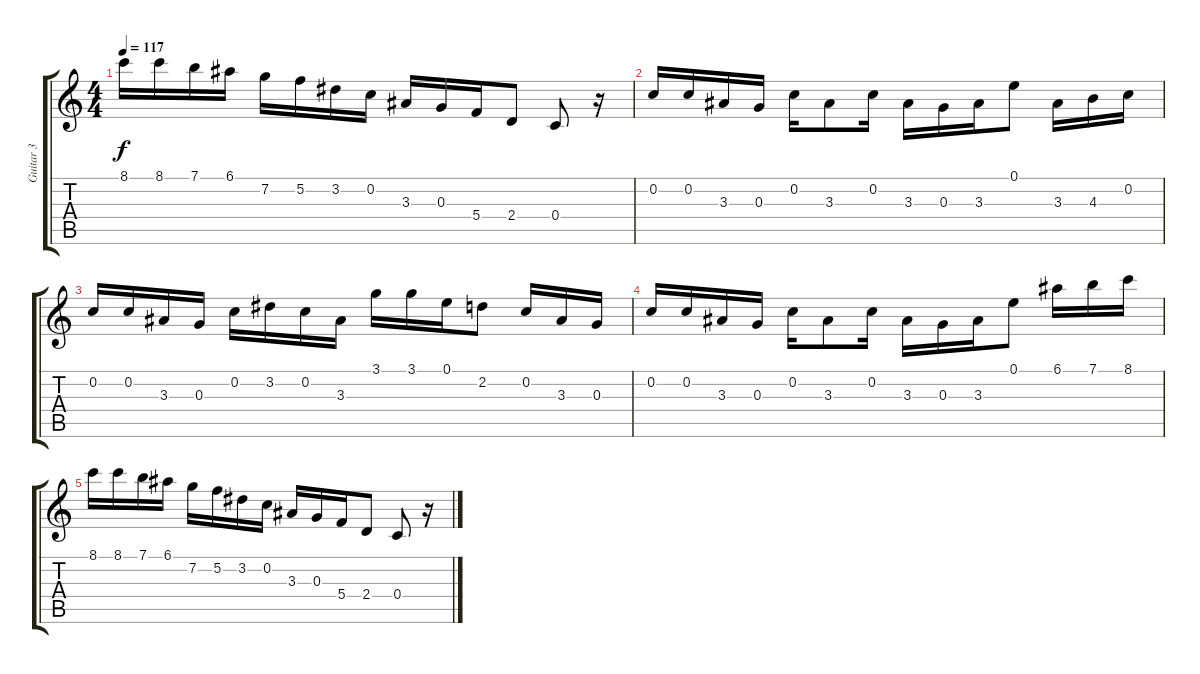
\track ("Guitar 3" "Guitar 3") {instrument acousticguitarnylon}
\staff {score tabs}
\tuning (E4 C4 G3 C3 G2 C2) {hide}
\ts (4 4)
\tempo 117
\clef g2
\ks c
8.1.16{dy f} 8.1.16 7.1.16 6.1.16 7.2.16 5.2.16 3.2.16 0.2.16 3.3.16 0.3.16 5.4.16 2.4.8 0.4.8 r.16 |
0.2.16 0.2.16 3.3.16 0.3.16 0.2.16 3.3.8 0.2.16 3.3.16 0.3.16 3.3.16 0.1.8 3.3.16 4.3.16 0.2.16 |
0.2.16 0.2.16 3.3.16 0.3.16 0.2.16 3.2.16 0.2.16 3.3.16 3.1.16 3.1.16 0.1.16 2.2.8 0.2.16 3.3.16 0.3.16 |
0.2.16 0.2.16 3.3.16 0.3.16 0.2.16 3.3.8 0.2.16 3.3.16 0.3.16 3.3.16 0.1.8 6.1.16 7.1.16 8.1.16 |
8.1.16 8.1.16 7.1.16 6.1.16 7.2.16 5.2.16 3.2.16 0.2.16 3.3.16 0.3.16 5.4.16 2.4.8 0.4.8 r.16
